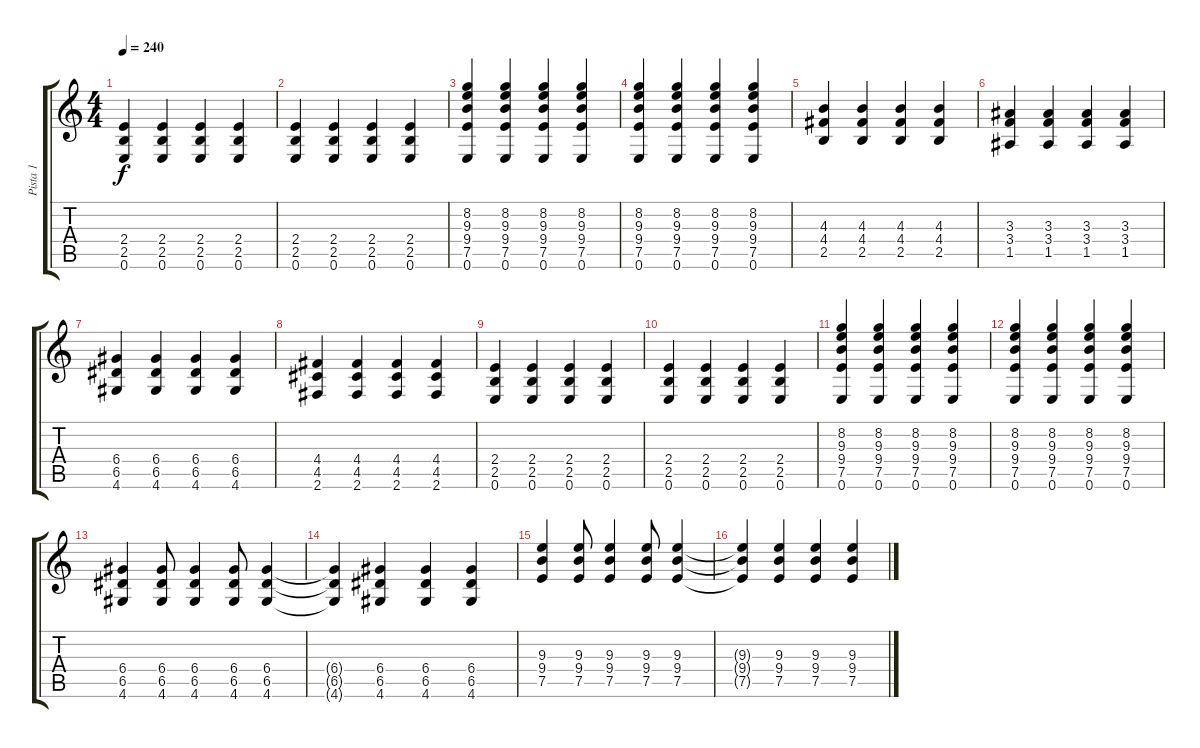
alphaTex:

\track ("Pista 1" "Pista 1") {instrument overdrivenguitar}
\staff {score tabs}
\tuning (E4 B3 G3 D3 A2 E2) {hide}
\ts (4 4)
\tempo 240
\clef g2
\ks c
(2.4 2.5 0.6).4{dy f} (2.4 2.5 0.6).4 (2.4 2.5 0.6).4 (2.4 2.5 0.6).4 |
(2.4 2.5 0.6).4 (2.4 2.5 0.6).4 (2.4 2.5 0.6).4 (2.4 2.5 0.6).4 |
(8.2 9.3 9.4 7.5 0.6).4 (8.2 9.3 9.4 7.5 0.6).4 (8.2 9.3 9.4 7.5 0.6).4 (8.2 9.3 9.4 7.5 0.6).4 |
(8.2 9.3 9.4 7.5 0.6).4 (8.2 9.3 9.4 7.5 0.6).4 (8.2 9.3 9.4 7.5 0.6).4 (8.2 9.3 9.4 7.5 0.6).4 |
(4.3 4.4 2.5).4 (4.3 4.4 2.5).4 (4.3 4.4 2.5).4 (4.3 4.4 2.5).4 |
(3.3 3.4 1.5).4 (3.3 3.4 1.5).4 (3.3 3.4 1.5).4 (3.3 3.4 1.5).4 |
(6.4 6.5 4.6).4 (6.4 6.5 4.6).4 (6.4 6.5 4.6).4 (6.4 6.5 4.6).4 |
(4.4 4.5 2.6).4 (4.4 4.5 2.6).4 (4.4 4.5 2.6).4 (4.4 4.5 2.6).4 |
(2.4 2.5 0.6).4 (2.4 2.5 0.6).4 (2.4 2.5 0.6).4 (2.4 2.5 0.6).4 |
(2.4 2.5 0.6).4 (2.4 2.5 0.6).4 (2.4 2.5 0.6).4 (2.4 2.5 0.6).4 |
(8.2 9.3 9.4 7.5 0.6).4 (8.2 9.3 9.4 7.5 0.6).4 (8.2 9.3 9.4 7.5 0.6).4 (8.2 9.3 9.4 7.5 0.6).4 |
(8.2 9.3 9.4 7.5 0.6).4 (8.2 9.3 9.4 7.5 0.6).4 (8.2 9.3 9.4 7.5 0.6).4 (8.2 9.3 9.4 7.5 0.6).4 |
(6.4 6.5 4.6).4 (6.4 6.5 4.6).8 (6.4 6.5 4.6).4 (6.4 6.5 4.6).8 (6.4 6.5 4.6).4 |
(6.4{t} 6.5{t} 4.6{t}).4 (6.4 6.5 4.6).4 (6.4 6.5 4.6).4 (6.4 6.5 4.6).4 |
(9.3 9.4 7.5).4 (9.3 9.4 7.5).8 (9.3 9.4 7.5).4 (9.3 9.4 7.5).8 (9.3 9.4 7.5).4 |
(9.3{t} 9.4{t} 7.5{t}).4 (9.3 9.4 7.5).4 (9.3 9.4 7.5).4 (9.3 9.4 7.5).4
